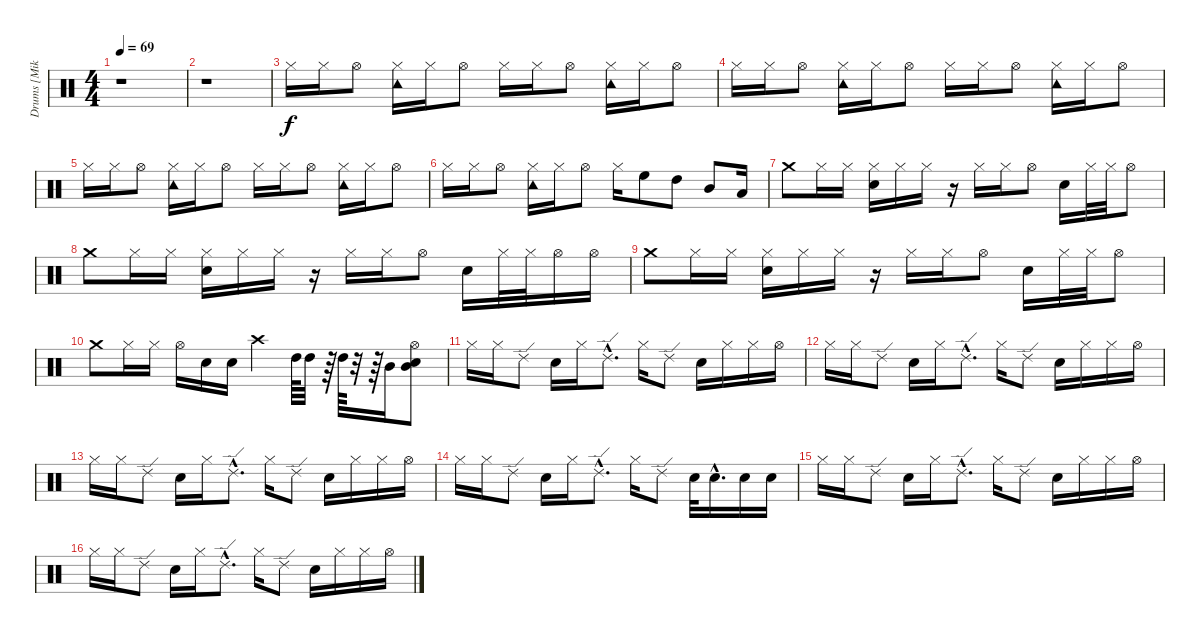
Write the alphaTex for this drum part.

\track ("Drums [Mike Portnoy]" "Drums [Mik") {instrument percussion}
\staff {score}
\articulation defaults
\ts (4 4)
\tempo 69
\clef neutral
\ks c
r.1{dy f} |
r.1 |
"Hi-Hat (closed)".16 "Hi-Hat (closed)".16 "Hi-Hat (open)".8 ("Hi-Hat (closed)" "Tambourine (hit)").16 "Hi-Hat (closed)".16 "Hi-Hat (open)".8 "Hi-Hat (closed)".16 "Hi-Hat (closed)".16 "Hi-Hat (open)".8 ("Hi-Hat (closed)" "Tambourine (hit)").16 "Hi-Hat (closed)".16 "Hi-Hat (open)".8 |
"Hi-Hat (closed)".16 "Hi-Hat (closed)".16 "Hi-Hat (open)".8 ("Hi-Hat (closed)" "Tambourine (hit)").16 "Hi-Hat (closed)".16 "Hi-Hat (open)".8 "Hi-Hat (closed)".16 "Hi-Hat (closed)".16 "Hi-Hat (open)".8 ("Hi-Hat (closed)" "Tambourine (hit)").16 "Hi-Hat (closed)".16 "Hi-Hat (open)".8 |
"Hi-Hat (closed)".16 "Hi-Hat (closed)".16 "Hi-Hat (open)".8 ("Hi-Hat (closed)" "Tambourine (hit)").16 "Hi-Hat (closed)".16 "Hi-Hat (open)".8 "Hi-Hat (closed)".16 "Hi-Hat (closed)".16 "Hi-Hat (open)".8 ("Hi-Hat (closed)" "Tambourine (hit)").16 "Hi-Hat (closed)".16 "Hi-Hat (open)".8 |
"Hi-Hat (closed)".16 "Hi-Hat (closed)".16 "Hi-Hat (open)".8 ("Hi-Hat (closed)" "Tambourine (hit)").16 "Hi-Hat (closed)".16 "Hi-Hat (open)".8 "Hi-Hat (closed)".16 "High Floor Tom (hit)".8 "High Tom (hit)".8 "Mid Tom (hit)".8 "Low Tom (hit)".16 |
"Crash medium (hit)".8 "Hi-Hat (closed)".16 "Hi-Hat (closed)".16 ("Hi-Hat (closed)" "Snare (hit) 2").16 "Hi-Hat (closed)".16 "Hi-Hat (closed)".16 r.16 "Hi-Hat (closed)".16 "Hi-Hat (closed)".16 "Hi-Hat (open)".8 "Snare (hit) 2".16 "Hi-Hat (closed)".32 "Hi-Hat (closed)".32 "Hi-Hat (open)".8 |
"Crash medium (hit)".8 "Hi-Hat (closed)".16 "Hi-Hat (closed)".16 ("Hi-Hat (closed)" "Snare (hit) 2").16 "Hi-Hat (closed)".16 "Hi-Hat (closed)".16 r.16 "Hi-Hat (closed)".16 "Hi-Hat (closed)".16 "Hi-Hat (open)".8 "Snare (hit) 2".16 "Hi-Hat (closed)".32 "Hi-Hat (closed)".32 "Hi-Hat (open)".16 "Hi-Hat (open)".16 |
"Crash medium (hit)".8 "Hi-Hat (closed)".16 "Hi-Hat (closed)".16 ("Hi-Hat (closed)" "Snare (hit) 2").16 "Hi-Hat (closed)".16 "Hi-Hat (closed)".16 r.16 "Hi-Hat (closed)".16 "Hi-Hat (closed)".16 "Hi-Hat (open)".8 "Snare (hit) 2".16 "Hi-Hat (closed)".32 "Hi-Hat (closed)".32 "Hi-Hat (open)".8 |
"Crash medium (hit)".8 "Hi-Hat (closed)".16 "Hi-Hat (closed)".16 "Hi-Hat (open)".16 "Snare (hit) 2".16 "Snare (hit) 2".16 "Crash high (hit)".4 "High Tom (hit)".64 "High Tom (hit)".32 r.64 "High Tom (hit)".64 r.32 r.64 "Mid Tom (hit)".16 ("Snare (hit) 2" "Mid Tom (hit)" "Hi-Hat (open)").8 |
"Hi-Hat (closed)".16 "Hi-Hat (closed)".16 "Ride (edge) 2".8 "Snare (hit) 2".16 "Hi-Hat (closed)".16 "Ride (edge) 2"{hac}.8{d} "Hi-Hat (closed)".16 "Ride (edge) 2".8 "Snare (hit) 2".16 "Hi-Hat (closed)".16 "Hi-Hat (closed)".16 "Hi-Hat (open)".16 |
"Hi-Hat (closed)".16 "Hi-Hat (closed)".16 "Ride (edge) 2".8 "Snare (hit) 2".16 "Hi-Hat (closed)".16 "Ride (edge) 2"{hac}.8{d} "Hi-Hat (closed)".16 "Ride (edge) 2".8 "Snare (hit) 2".16 "Hi-Hat (closed)".16 "Hi-Hat (closed)".16 "Hi-Hat (open)".16 |
"Hi-Hat (closed)".16 "Hi-Hat (closed)".16 "Ride (edge) 2".8 "Snare (hit) 2".16 "Hi-Hat (closed)".16 "Ride (edge) 2"{hac}.8{d} "Hi-Hat (closed)".16 "Ride (edge) 2".8 "Snare (hit) 2".16 "Hi-Hat (closed)".16 "Hi-Hat (closed)".16 "Hi-Hat (open)".16 |
"Hi-Hat (closed)".16 "Hi-Hat (closed)".16 "Ride (edge) 2".8 "Snare (hit) 2".16 "Hi-Hat (closed)".16 "Ride (edge) 2"{hac}.8{d} "Hi-Hat (closed)".16 "Ride (edge) 2".8 "Snare (hit) 2".32 "Snare (hit) 2"{hac}.16{d} "Snare (hit) 2".16 "Snare (hit) 2".16 |
"Hi-Hat (closed)".16 "Hi-Hat (closed)".16 "Ride (edge) 2".8 "Snare (hit) 2".16 "Hi-Hat (closed)".16 "Ride (edge) 2"{hac}.8{d} "Hi-Hat (closed)".16 "Ride (edge) 2".8 "Snare (hit) 2".16 "Hi-Hat (closed)".16 "Hi-Hat (closed)".16 "Hi-Hat (open)".16 |
"Hi-Hat (closed)".16 "Hi-Hat (closed)".16 "Ride (edge) 2".8 "Snare (hit) 2".16 "Hi-Hat (closed)".16 "Ride (edge) 2"{hac}.8{d} "Hi-Hat (closed)".16 "Ride (edge) 2".8 "Snare (hit) 2".16 "Hi-Hat (closed)".16 "Hi-Hat (closed)".16 "Hi-Hat (open)".16
